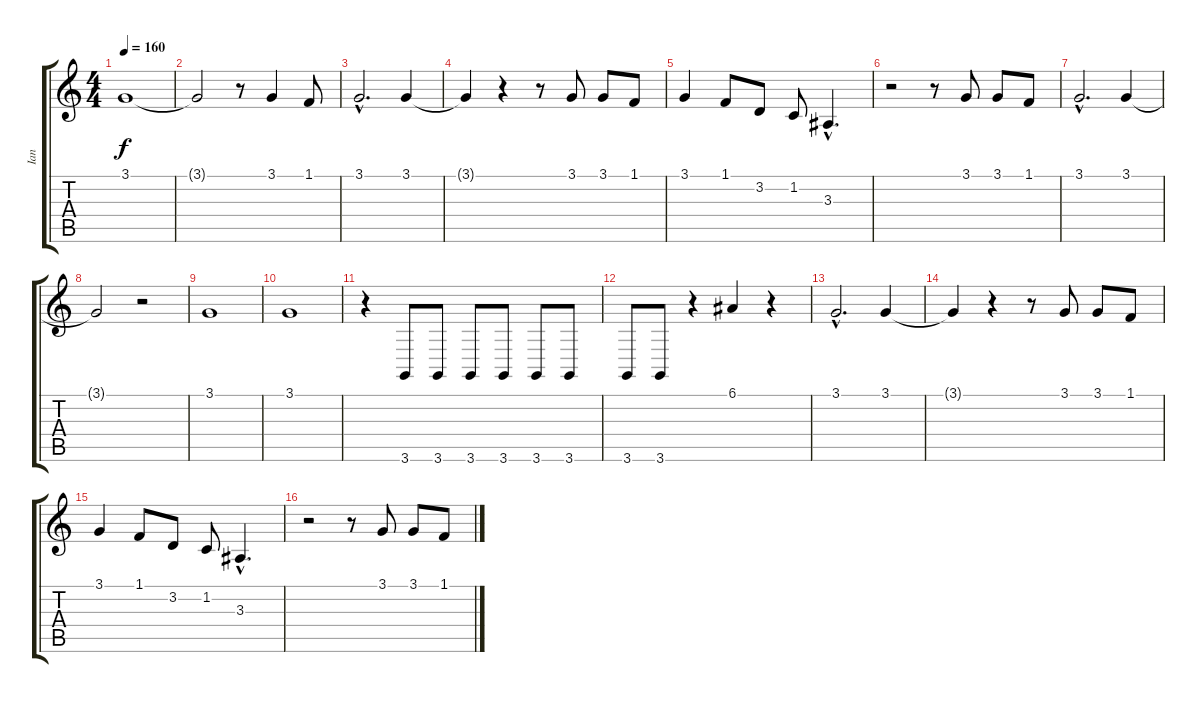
\track ("Ian" "Ian") {instrument lead5charang}
\staff {score tabs}
\tuning (E4 B3 G3 D3 A2 E2) {hide}
\ts (4 4)
\tempo 160
\clef g2
\ks c
3.1.1{dy f} |
3.1{t}.2 r.8 3.1.4 1.1.8 |
3.1{hac}.2{d} 3.1.4 |
3.1{t}.4 r.4 r.8 3.1.8 3.1.8 1.1.8 |
3.1.4 1.1.8 3.2.8 1.2.8 3.3{hac}.4{d} |
r.2 r.8 3.1.8 3.1.8 1.1.8 |
3.1{hac}.2{d} 3.1.4 |
3.1{t}.2 r.2 |
3.1.1 |
3.1.1 |
r.4 3.6.8 3.6.8 3.6.8 3.6.8 3.6.8 3.6.8 |
3.6.8 3.6.8 r.4 6.1.4 r.4 |
3.1{hac}.2{d} 3.1.4 |
3.1{t}.4 r.4 r.8 3.1.8 3.1.8 1.1.8 |
3.1.4 1.1.8 3.2.8 1.2.8 3.3{hac}.4{d} |
r.2 r.8 3.1.8 3.1.8 1.1.8
